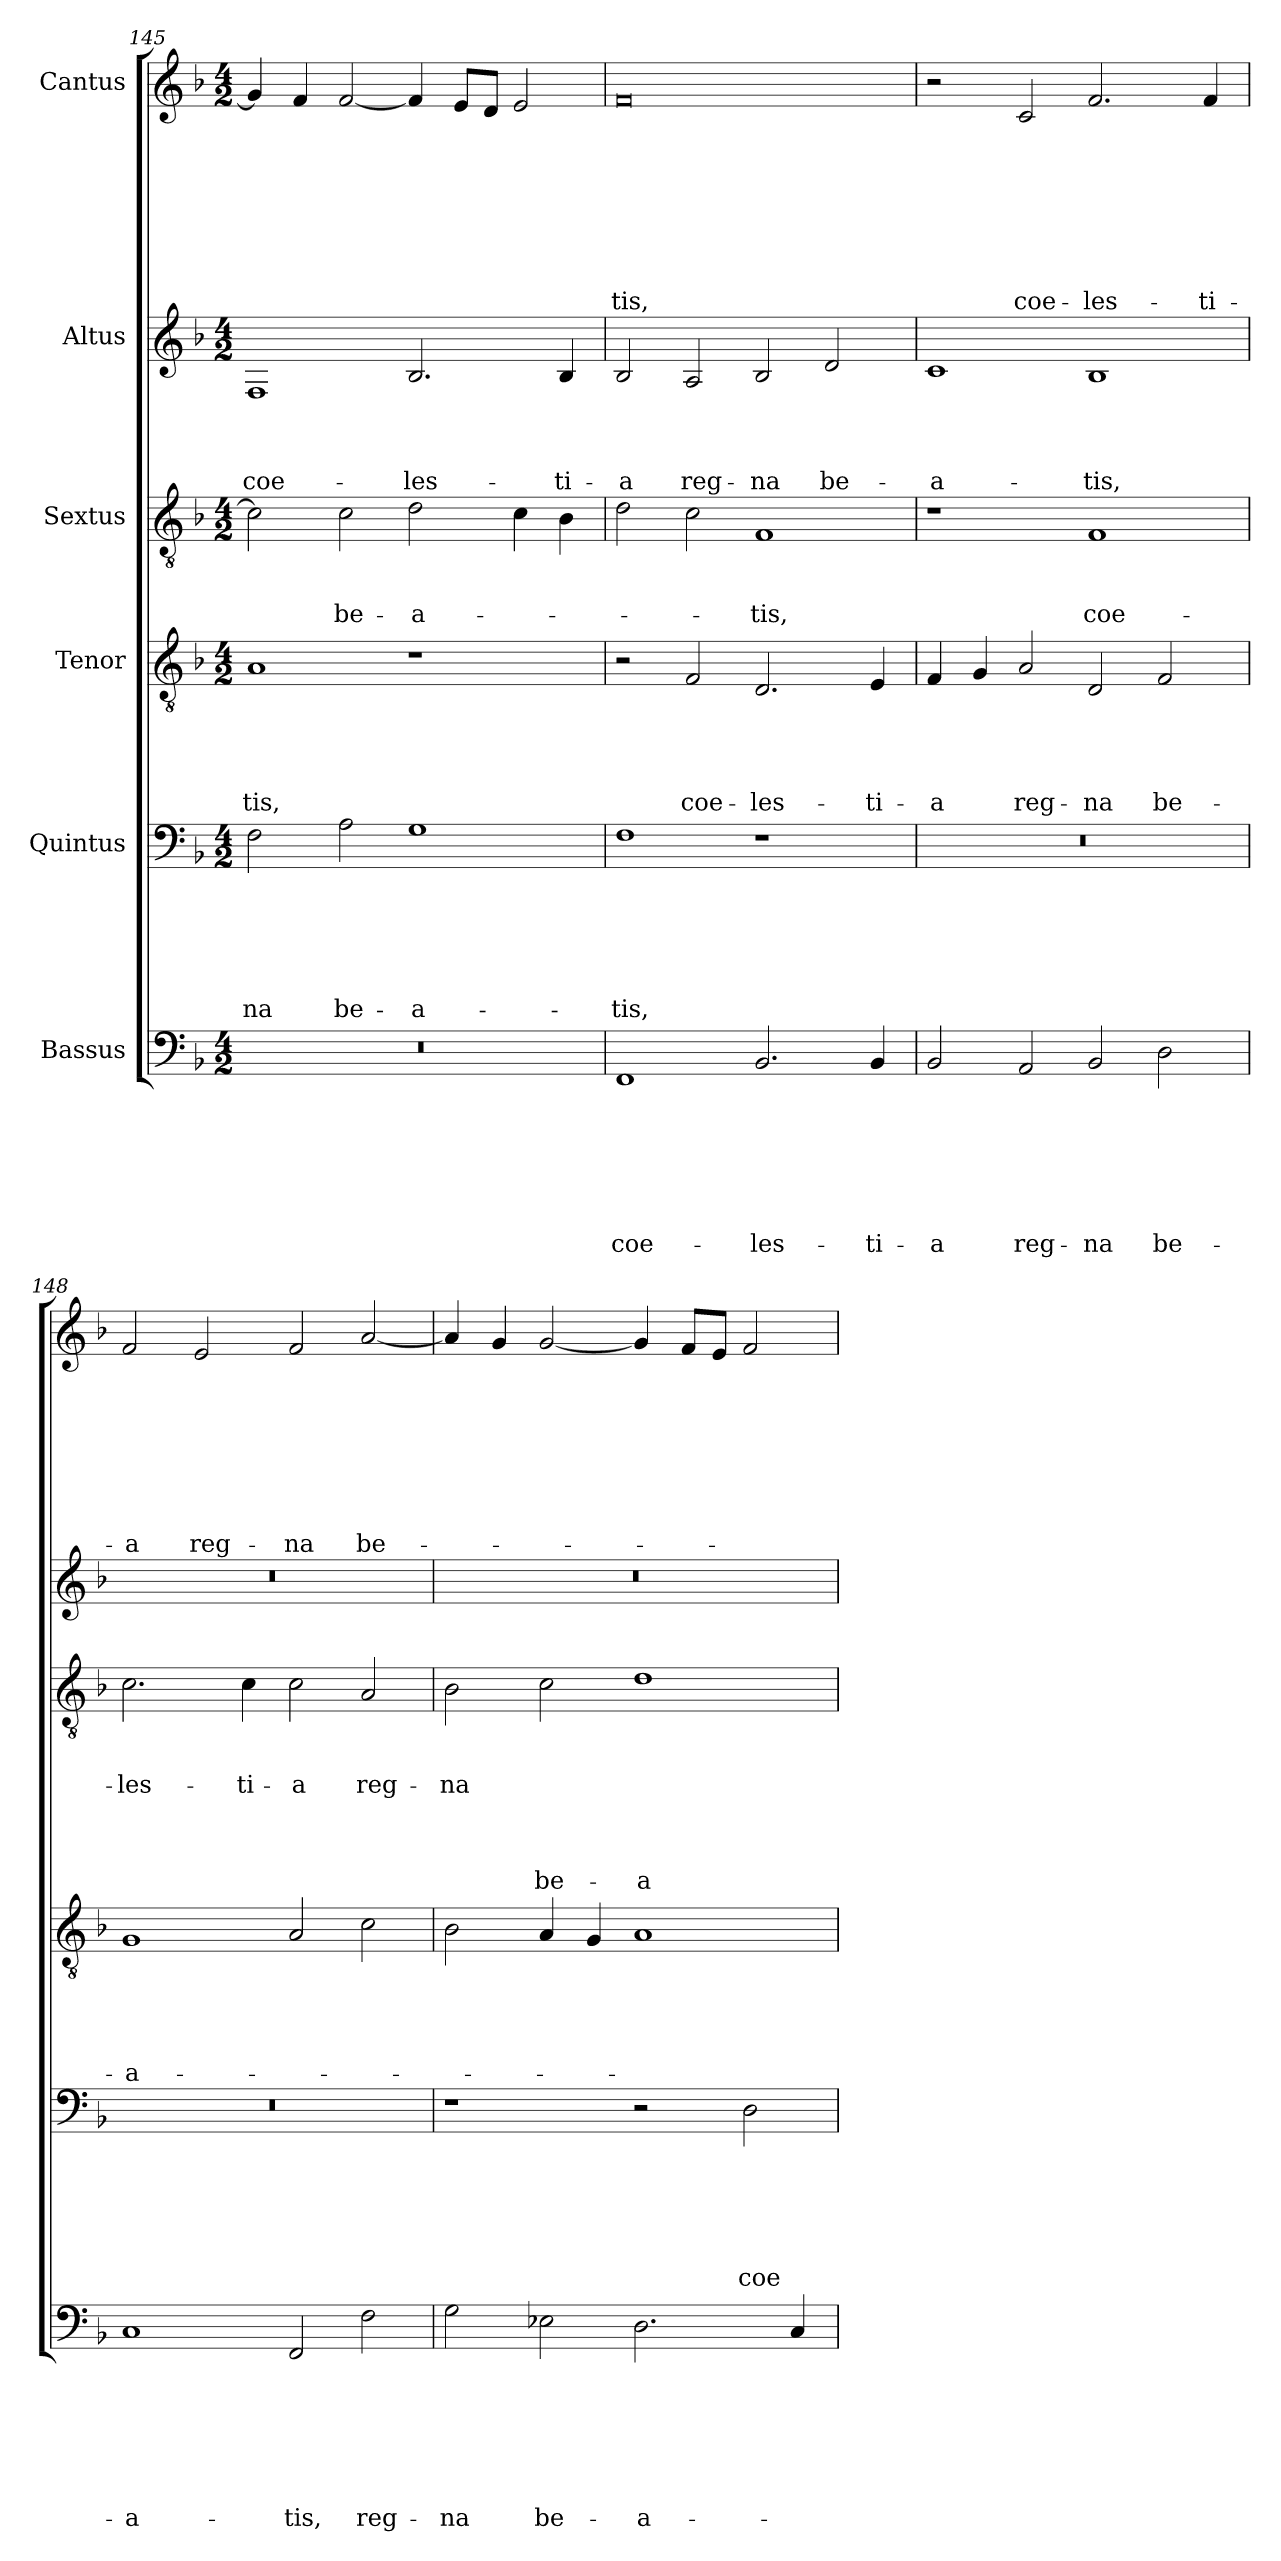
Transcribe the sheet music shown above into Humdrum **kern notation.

**kern	**text	**text	**text	**text	**text	**text	**text	**kern	**text	**text	**text	**text	**text	**text	**kern	**text	**text	**text	**text	**text	**kern	**text	**text	**text	**text	**text	**text	**text	**kern	**text	**text	**text	**text	**kern	**text	**text	**text	**text	**text	**text	**text	**text
*part6	*part6	*part6	*part6	*part6	*part6	*part6	*part6	*part5	*part5	*part5	*part5	*part5	*part5	*part5	*part4	*part4	*part4	*part4	*part4	*part4	*part3	*part3	*part3	*part3	*part3	*part3	*part3	*part3	*part2	*part2	*part2	*part2	*part2	*part1	*part1	*part1	*part1	*part1	*part1	*part1	*part1	*part1
*staff6	*staff6	*staff6	*staff6	*staff6	*staff6	*staff6	*staff6	*staff5	*staff5	*staff5	*staff5	*staff5	*staff5	*staff5	*staff4	*staff4	*staff4	*staff4	*staff4	*staff4	*staff3	*staff3	*staff3	*staff3	*staff3	*staff3	*staff3	*staff3	*staff2	*staff2	*staff2	*staff2	*staff2	*staff1	*staff1	*staff1	*staff1	*staff1	*staff1	*staff1	*staff1	*staff1
*I"Bassus	*	*	*	*	*	*	*	*I"Quintus	*	*	*	*	*	*	*I"Tenor	*	*	*	*	*	*I"Sextus	*	*	*	*	*	*	*	*I"Altus	*	*	*	*	*I"Cantus	*	*	*	*	*	*	*	*
!!LO:LB:g=z
*clefF4	*	*	*	*	*	*	*	*clefF4	*	*	*	*	*	*	*clefGv2	*	*	*	*	*	*clefGv2	*	*	*	*	*	*	*	*clefG2	*	*	*	*	*clefG2	*	*	*	*	*	*	*	*
*k[b-]	*	*	*	*	*	*	*	*k[b-]	*	*	*	*	*	*	*k[b-]	*	*	*	*	*	*k[b-]	*	*	*	*	*	*	*	*k[b-]	*	*	*	*	*k[b-]	*	*	*	*	*	*	*	*
*F:	*	*	*	*	*	*	*	*F:	*	*	*	*	*	*	*F:	*	*	*	*	*	*F:	*	*	*	*	*	*	*	*F:	*	*	*	*	*F:	*	*	*	*	*	*	*	*
*M4/2	*	*	*	*	*	*	*	*M4/2	*	*	*	*	*	*	*M4/2	*	*	*	*	*	*M4/2	*	*	*	*	*	*	*	*M4/2	*	*	*	*	*M4/2	*	*	*	*	*	*	*	*
=145	=145	=145	=145	=145	=145	=145	=145	=145	=145	=145	=145	=145	=145	=145	=145	=145	=145	=145	=145	=145	=145	=145	=145	=145	=145	=145	=145	=145	=145	=145	=145	=145	=145	=145	=145	=145	=145	=145	=145	=145	=145	=145
!	!	!	!	!	!	!	!	!	!	!	!	!	!	!LO:LY:b	!	!	!	!	!	!LO:LY:b	!	!	!	!	!	!	!	!	!	!	!	!	!LO:LY:b	!	!	!	!	!	!	!	!	!
0r	.	.	.	.	.	.	.	2F\	.	.	.	.	.	-na	1A	.	.	.	.	-tis,	2c\]	.	.	.	.	.	.	.	1F	.	.	.	coe-	4g/]	.	.	.	.	.	.	.	.
.	.	.	.	.	.	.	.	.	.	.	.	.	.	.	.	.	.	.	.	.	.	.	.	.	.	.	.	.	.	.	.	.	.	4f/	.	.	.	.	.	.	.	.
!	!	!	!	!	!	!	!	!	!	!	!	!	!	!LO:LY:b	!	!	!	!	!	!	!	!	!	!LO:LY:b	!	!	!	!	!	!	!	!	!	!	!	!	!	!	!	!	!	!
.	.	.	.	.	.	.	.	2A\	.	.	.	.	.	be-	.	.	.	.	.	.	2c\	.	.	be-	.	.	.	.	.	.	.	.	.	[2f/	.	.	.	.	.	.	.	.
!	!	!	!	!	!	!	!	!	!	!	!	!	!	!LO:LY:b	!	!	!	!	!	!	!	!	!	!LO:LY:b	!	!	!	!	!	!	!	!	!LO:LY:b	!	!	!	!	!	!	!	!	!
.	.	.	.	.	.	.	.	1G	.	.	.	.	.	-a-	1r	.	.	.	.	.	2d\	.	.	-a-	.	.	.	.	2.B-/	.	.	.	-les-	4f/]	.	.	.	.	.	.	.	.
.	.	.	.	.	.	.	.	.	.	.	.	.	.	.	.	.	.	.	.	.	.	.	.	.	.	.	.	.	.	.	.	.	.	8e/L	.	.	.	.	.	.	.	.
.	.	.	.	.	.	.	.	.	.	.	.	.	.	.	.	.	.	.	.	.	.	.	.	.	.	.	.	.	.	.	.	.	.	8d/J	.	.	.	.	.	.	.	.
.	.	.	.	.	.	.	.	.	.	.	.	.	.	.	.	.	.	.	.	.	4c\	.	.	.	.	.	.	.	.	.	.	.	.	2e/	.	.	.	.	.	.	.	.
!	!	!	!	!	!	!	!	!	!	!	!	!	!	!	!	!	!	!	!	!	!	!	!	!	!	!	!	!	!	!	!	!	!LO:LY:b	!	!	!	!	!	!	!	!	!
.	.	.	.	.	.	.	.	.	.	.	.	.	.	.	.	.	.	.	.	.	4B-\	.	.	.	.	.	.	.	4B-/	.	.	.	-ti-	.	.	.	.	.	.	.	.	.
=146	=146	=146	=146	=146	=146	=146	=146	=146	=146	=146	=146	=146	=146	=146	=146	=146	=146	=146	=146	=146	=146	=146	=146	=146	=146	=146	=146	=146	=146	=146	=146	=146	=146	=146	=146	=146	=146	=146	=146	=146	=146	=146
!	!	!	!	!	!	!	!LO:LY:b	!	!	!	!	!	!	!LO:LY:b	!	!	!	!	!	!	!	!	!	!	!	!	!	!	!	!	!	!	!LO:LY:b	!	!	!	!	!	!	!	!	!LO:LY:b
1FF	.	.	.	.	.	.	coe-	1F	.	.	.	.	.	-tis,	2r	.	.	.	.	.	2d\	.	.	.	.	.	.	.	2B-/	.	.	.	-a	0f	.	.	.	.	.	.	.	-tis,
!	!	!	!	!	!	!	!	!	!	!	!	!	!	!	!	!	!	!	!	!LO:LY:b	!	!	!	!	!	!	!	!	!	!	!	!	!LO:LY:b	!	!	!	!	!	!	!	!	!
.	.	.	.	.	.	.	.	.	.	.	.	.	.	.	2F/	.	.	.	.	coe-	2c\	.	.	.	.	.	.	.	2A/	.	.	.	reg-	.	.	.	.	.	.	.	.	.
!	!	!	!	!	!	!	!LO:LY:b	!	!	!	!	!	!	!	!	!	!	!	!	!LO:LY:b	!	!	!	!LO:LY:b	!	!	!	!	!	!	!	!	!LO:LY:b	!	!	!	!	!	!	!	!	!
2.BB-/	.	.	.	.	.	.	-les-	1r	.	.	.	.	.	.	2.D/	.	.	.	.	-les-	1F	.	.	-tis,	.	.	.	.	2B-/	.	.	.	-na	.	.	.	.	.	.	.	.	.
!	!	!	!	!	!	!	!	!	!	!	!	!	!	!	!	!	!	!	!	!	!	!	!	!	!	!	!	!	!	!	!	!	!LO:LY:b	!	!	!	!	!	!	!	!	!
.	.	.	.	.	.	.	.	.	.	.	.	.	.	.	.	.	.	.	.	.	.	.	.	.	.	.	.	.	2d/	.	.	.	be-	.	.	.	.	.	.	.	.	.
!	!	!	!	!	!	!	!LO:LY:b	!	!	!	!	!	!	!	!	!	!	!	!	!LO:LY:b	!	!	!	!	!	!	!	!	!	!	!	!	!	!	!	!	!	!	!	!	!	!
4BB-/	.	.	.	.	.	.	-ti-	.	.	.	.	.	.	.	4E/	.	.	.	.	-ti-	.	.	.	.	.	.	.	.	.	.	.	.	.	.	.	.	.	.	.	.	.	.
=147	=147	=147	=147	=147	=147	=147	=147	=147	=147	=147	=147	=147	=147	=147	=147	=147	=147	=147	=147	=147	=147	=147	=147	=147	=147	=147	=147	=147	=147	=147	=147	=147	=147	=147	=147	=147	=147	=147	=147	=147	=147	=147
!	!	!	!	!	!	!	!LO:LY:b	!	!	!	!	!	!	!	!	!	!	!	!	!LO:LY:b	!	!	!	!	!	!	!	!	!	!	!	!	!LO:LY:b	!	!	!	!	!	!	!	!	!
2BB-/	.	.	.	.	.	.	-a	0r	.	.	.	.	.	.	4F/	.	.	.	.	-a	1r	.	.	.	.	.	.	.	1c	.	.	.	-a-	2r	.	.	.	.	.	.	.	.
.	.	.	.	.	.	.	.	.	.	.	.	.	.	.	4G/	.	.	.	.	.	.	.	.	.	.	.	.	.	.	.	.	.	.	.	.	.	.	.	.	.	.	.
!	!	!	!	!	!	!	!LO:LY:b	!	!	!	!	!	!	!	!	!	!	!	!	!LO:LY:b	!	!	!	!	!	!	!	!	!	!	!	!	!	!	!	!	!	!	!	!	!	!LO:LY:b
2AA/	.	.	.	.	.	.	reg-	.	.	.	.	.	.	.	2A/	.	.	.	.	reg-	.	.	.	.	.	.	.	.	.	.	.	.	.	2c/	.	.	.	.	.	.	.	coe-
!	!	!	!	!	!	!	!LO:LY:b	!	!	!	!	!	!	!	!	!	!	!	!	!LO:LY:b	!	!	!	!LO:LY:b	!	!	!	!	!	!	!	!	!LO:LY:b	!	!	!	!	!	!	!	!	!LO:LY:b
2BB-/	.	.	.	.	.	.	-na	.	.	.	.	.	.	.	2D/	.	.	.	.	-na	1F	.	.	coe-	.	.	.	.	1B-	.	.	.	-tis,	2.f/	.	.	.	.	.	.	.	-les-
!	!	!	!	!	!	!	!LO:LY:b	!	!	!	!	!	!	!	!	!	!	!	!	!LO:LY:b	!	!	!	!	!	!	!	!	!	!	!	!	!	!	!	!	!	!	!	!	!	!
2D\	.	.	.	.	.	.	be-	.	.	.	.	.	.	.	2F/	.	.	.	.	be-	.	.	.	.	.	.	.	.	.	.	.	.	.	.	.	.	.	.	.	.	.	.
!	!	!	!	!	!	!	!	!	!	!	!	!	!	!	!	!	!	!	!	!	!	!	!	!	!	!	!	!	!	!	!	!	!	!	!	!	!	!	!	!	!	!LO:LY:b
.	.	.	.	.	.	.	.	.	.	.	.	.	.	.	.	.	.	.	.	.	.	.	.	.	.	.	.	.	.	.	.	.	.	4f/	.	.	.	.	.	.	.	-ti-
=148	=148	=148	=148	=148	=148	=148	=148	=148	=148	=148	=148	=148	=148	=148	=148	=148	=148	=148	=148	=148	=148	=148	=148	=148	=148	=148	=148	=148	=148	=148	=148	=148	=148	=148	=148	=148	=148	=148	=148	=148	=148	=148
!	!	!	!	!	!	!	!LO:LY:b	!	!	!	!	!	!	!	!	!	!	!	!	!LO:LY:b	!	!	!	!LO:LY:b	!	!	!	!	!	!	!	!	!	!	!	!	!	!	!	!	!	!LO:LY:b
1C	.	.	.	.	.	.	-a-	0r	.	.	.	.	.	.	1G	.	.	.	.	-a-	2.c\	.	.	-les-	.	.	.	.	0r	.	.	.	.	2f/	.	.	.	.	.	.	.	-a
!	!	!	!	!	!	!	!	!	!	!	!	!	!	!	!	!	!	!	!	!	!	!	!	!	!	!	!	!	!	!	!	!	!	!	!	!	!	!	!	!	!	!LO:LY:b
.	.	.	.	.	.	.	.	.	.	.	.	.	.	.	.	.	.	.	.	.	.	.	.	.	.	.	.	.	.	.	.	.	.	2e/	.	.	.	.	.	.	.	reg-
!	!	!	!	!	!	!	!	!	!	!	!	!	!	!	!	!	!	!	!	!	!	!	!	!LO:LY:b	!	!	!	!	!	!	!	!	!	!	!	!	!	!	!	!	!	!
.	.	.	.	.	.	.	.	.	.	.	.	.	.	.	.	.	.	.	.	.	4c\	.	.	-ti-	.	.	.	.	.	.	.	.	.	.	.	.	.	.	.	.	.	.
!	!	!	!	!	!	!	!LO:LY:b	!	!	!	!	!	!	!	!	!	!	!	!	!	!	!	!	!LO:LY:b	!	!	!	!	!	!	!	!	!	!	!	!	!	!	!	!	!	!LO:LY:b
2FF/	.	.	.	.	.	.	-tis,	.	.	.	.	.	.	.	2A/	.	.	.	.	.	2c\	.	.	-a	.	.	.	.	.	.	.	.	.	2f/	.	.	.	.	.	.	.	-na
!	!	!	!	!	!	!	!LO:LY:b	!	!	!	!	!	!	!	!	!	!	!	!	!	!	!	!	!LO:LY:b	!	!	!	!	!	!	!	!	!	!	!	!	!	!	!	!	!	!LO:LY:b
2F\	.	.	.	.	.	.	reg-	.	.	.	.	.	.	.	2c\	.	.	.	.	.	2A/	.	.	reg-	.	.	.	.	.	.	.	.	.	[2a/	.	.	.	.	.	.	.	be-
!!LO:PB:g=z
=149	=149	=149	=149	=149	=149	=149	=149	=149	=149	=149	=149	=149	=149	=149	=149	=149	=149	=149	=149	=149	=149	=149	=149	=149	=149	=149	=149	=149	=149	=149	=149	=149	=149	=149	=149	=149	=149	=149	=149	=149	=149	=149
!	!	!	!	!	!	!	!LO:LY:b	!	!	!	!	!	!	!	!	!	!	!	!	!	!	!	!	!LO:LY:b	!	!	!	!	!	!	!	!	!	!	!	!	!	!	!	!	!	!
2G\	.	.	.	.	.	.	-na	1r	.	.	.	.	.	.	2B-\	.	.	.	.	.	2B-\	.	.	-na	.	.	.	.	0r	.	.	.	.	4a/]	.	.	.	.	.	.	.	.
.	.	.	.	.	.	.	.	.	.	.	.	.	.	.	.	.	.	.	.	.	.	.	.	.	.	.	.	.	.	.	.	.	.	4g/	.	.	.	.	.	.	.	.
!	!	!	!	!	!	!	!LO:LY:b	!	!	!	!	!	!	!	!	!	!	!	!	!	!	!	!	!	!	!	!	!LO:LY:b	!	!	!	!	!	!	!	!	!	!	!	!	!	!
2E-X\	.	.	.	.	.	.	be-	.	.	.	.	.	.	.	4A/	.	.	.	.	.	2c\	.	.	.	.	.	.	be-	.	.	.	.	.	[2g/	.	.	.	.	.	.	.	.
.	.	.	.	.	.	.	.	.	.	.	.	.	.	.	4G/	.	.	.	.	.	.	.	.	.	.	.	.	.	.	.	.	.	.	.	.	.	.	.	.	.	.	.
!	!	!	!	!	!	!	!LO:LY:b	!	!	!	!	!	!	!	!	!	!	!	!	!	!	!	!	!	!	!	!	!LO:LY:b	!	!	!	!	!	!	!	!	!	!	!	!	!	!
2.D\	.	.	.	.	.	.	-a-	2r	.	.	.	.	.	.	1A	.	.	.	.	.	1d	.	.	.	.	.	.	-a-	.	.	.	.	.	4g/]	.	.	.	.	.	.	.	.
.	.	.	.	.	.	.	.	.	.	.	.	.	.	.	.	.	.	.	.	.	.	.	.	.	.	.	.	.	.	.	.	.	.	8f/L	.	.	.	.	.	.	.	.
.	.	.	.	.	.	.	.	.	.	.	.	.	.	.	.	.	.	.	.	.	.	.	.	.	.	.	.	.	.	.	.	.	.	8e/J	.	.	.	.	.	.	.	.
!	!	!	!	!	!	!	!	!	!	!	!	!	!	!LO:LY:b	!	!	!	!	!	!	!	!	!	!	!	!	!	!	!	!	!	!	!	!	!	!	!	!	!	!	!	!
.	.	.	.	.	.	.	.	2D\	.	.	.	.	.	coe-	.	.	.	.	.	.	.	.	.	.	.	.	.	.	.	.	.	.	.	2f/	.	.	.	.	.	.	.	.
4C/	.	.	.	.	.	.	.	.	.	.	.	.	.	.	.	.	.	.	.	.	.	.	.	.	.	.	.	.	.	.	.	.	.	.	.	.	.	.	.	.	.	.
=	=	=	=	=	=	=	=	=	=	=	=	=	=	=	=	=	=	=	=	=	=	=	=	=	=	=	=	=	=	=	=	=	=	=	=	=	=	=	=	=	=	=
*-	*-	*-	*-	*-	*-	*-	*-	*-	*-	*-	*-	*-	*-	*-	*-	*-	*-	*-	*-	*-	*-	*-	*-	*-	*-	*-	*-	*-	*-	*-	*-	*-	*-	*-	*-	*-	*-	*-	*-	*-	*-	*-
